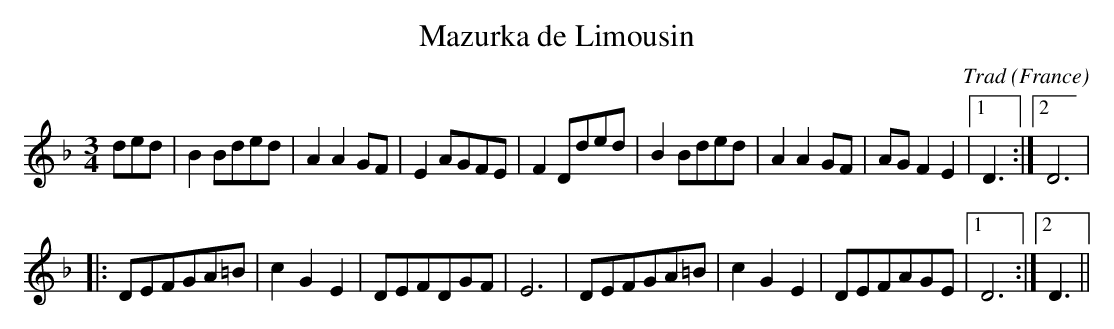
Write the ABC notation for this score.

X:1
T:Mazurka de Limousin
C:Trad
L:1/8
M:3/4
O:France
K:Dm
ded|B2Bded|A2A2GF|E2AGFE|F2Dded|B2Bded|A2A2GF|AGF2E2|1D3:|2D6|
|:DEFGA=B|c2G2E2|DEFDGF|E6|DEFGA=B|c2G2E2|DEFAGE|1D6:|2D3||
